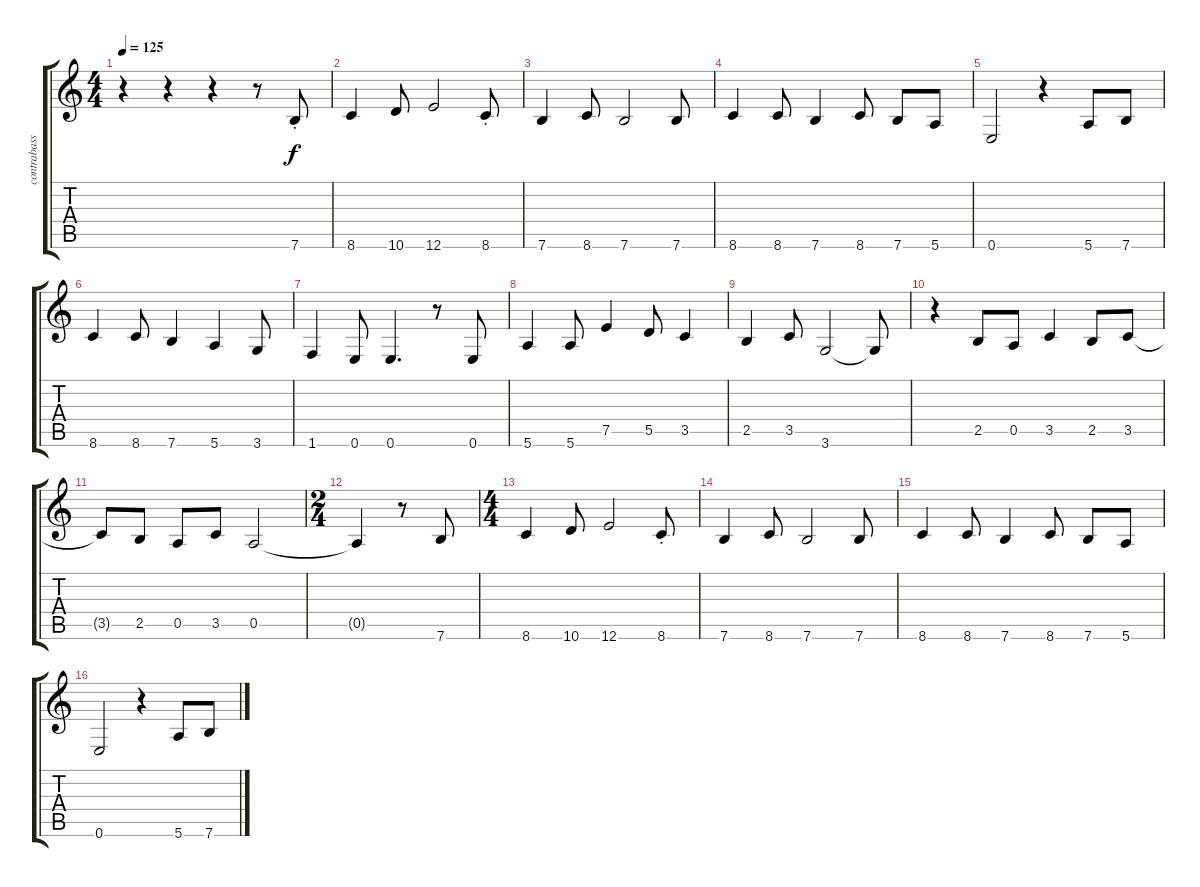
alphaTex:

\track ("contrabass" "contrabass") {instrument contrabass}
\staff {score tabs}
\tuning (E4 B3 G3 D3 A2 E2) {hide}
\ts (4 4)
\tempo 125
\clef g2
\ks c
r.4{dy f} r.4 r.4 r.8 7.6{st}.8 |
8.6.4 10.6.8 12.6.2 8.6{st}.8 |
7.6.4 8.6.8 7.6.2 7.6.8 |
8.6.4 8.6.8 7.6.4 8.6.8 7.6.8 5.6.8 |
0.6.2 r.4 5.6.8 7.6.8 |
8.6.4 8.6.8 7.6.4 5.6.4 3.6.8 |
1.6.4 0.6.8 0.6.4{d} r.8 0.6.8 |
5.6.4 5.6.8 7.5.4 5.5.8 3.5.4 |
2.5.4 3.5.8 3.6.2 3.6{t}.8 |
r.4 2.5.8 0.5.8 3.5.4 2.5.8 3.5.8 |
3.5{t}.8 2.5.8 0.5.8 3.5.8 0.5.2 |
\ts (2 4)
0.5{t}.4 r.8 7.6.8 |
\ts (4 4)
8.6.4 10.6.8 12.6.2 8.6{st}.8 |
7.6.4 8.6.8 7.6.2 7.6.8 |
8.6.4 8.6.8 7.6.4 8.6.8 7.6.8 5.6.8 |
0.6.2 r.4 5.6.8 7.6.8
